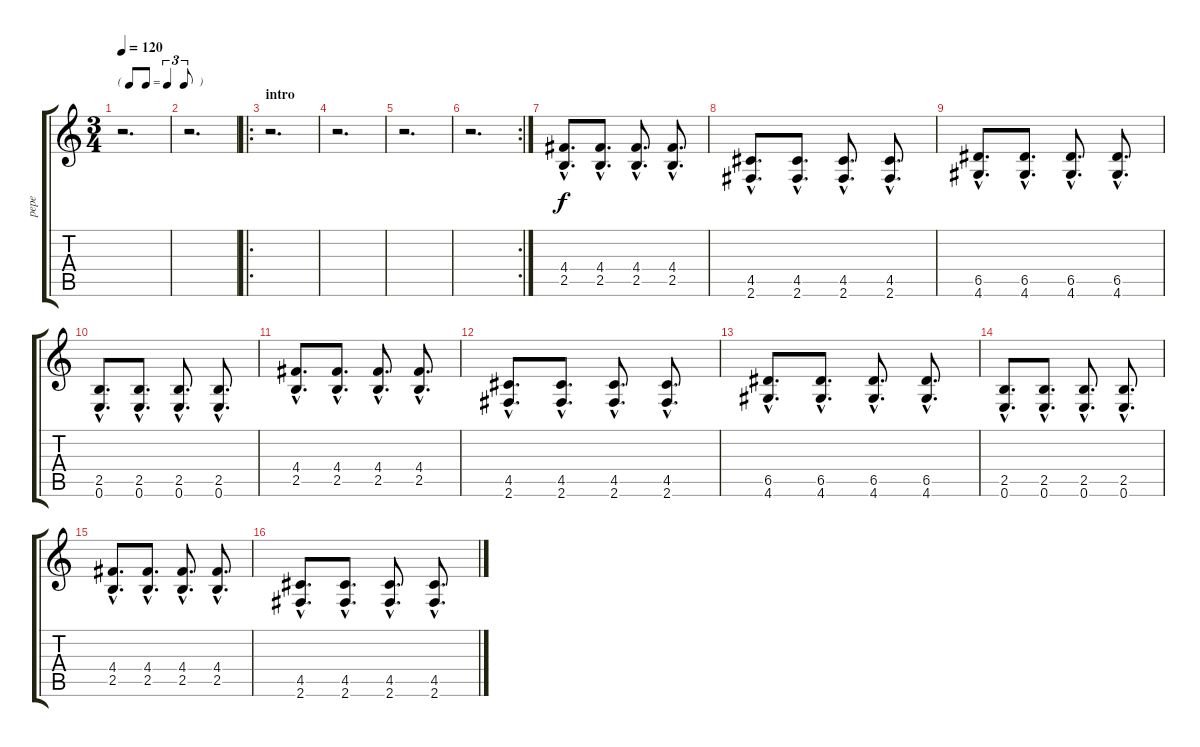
\track ("pepe" "pepe") {instrument distortionguitar}
\staff {score tabs}
\tuning (E4 B3 G3 D3 A2 E2) {hide}
\ts (3 4)
\tf triplet8th
\tempo 120
\clef g2
\ks c
r.2{d dy f instrument distortionguitar} |
r.2{d} |
\ro
\section ("" "intro")
r.2{d} |
r.2{d} |
r.2{d} |
\rc 2
r.2{d} |
(4.4{hac} 2.5{hac}).8{d} (4.4{hac} 2.5{hac}).8{d} (4.4{hac} 2.5{hac}).8{d} (4.4{hac} 2.5{hac}).8{d} |
(4.5{hac} 2.6{hac}).8{d} (4.5{hac} 2.6{hac}).8{d} (4.5{hac} 2.6{hac}).8{d} (4.5{hac} 2.6{hac}).8{d} |
(6.5{hac} 4.6{hac}).8{d} (6.5{hac} 4.6{hac}).8{d} (6.5{hac} 4.6{hac}).8{d} (6.5{hac} 4.6{hac}).8{d} |
(2.5{hac} 0.6{hac}).8{d} (2.5{hac} 0.6{hac}).8{d} (2.5{hac} 0.6{hac}).8{d} (2.5{hac} 0.6{hac}).8{d} |
(4.4{hac} 2.5{hac}).8{d} (4.4{hac} 2.5{hac}).8{d} (4.4{hac} 2.5{hac}).8{d} (4.4{hac} 2.5{hac}).8{d} |
(4.5{hac} 2.6{hac}).8{d} (4.5{hac} 2.6{hac}).8{d} (4.5{hac} 2.6{hac}).8{d} (4.5{hac} 2.6{hac}).8{d} |
(6.5{hac} 4.6{hac}).8{d} (6.5{hac} 4.6{hac}).8{d} (6.5{hac} 4.6{hac}).8{d} (6.5{hac} 4.6{hac}).8{d} |
(2.5{hac} 0.6{hac}).8{d} (2.5{hac} 0.6{hac}).8{d} (2.5{hac} 0.6{hac}).8{d} (2.5{hac} 0.6{hac}).8{d} |
(4.4{hac} 2.5{hac}).8{d} (4.4{hac} 2.5{hac}).8{d} (4.4{hac} 2.5{hac}).8{d} (4.4{hac} 2.5{hac}).8{d} |
(4.5{hac} 2.6{hac}).8{d} (4.5{hac} 2.6{hac}).8{d} (4.5{hac} 2.6{hac}).8{d} (4.5{hac} 2.6{hac}).8{d}
